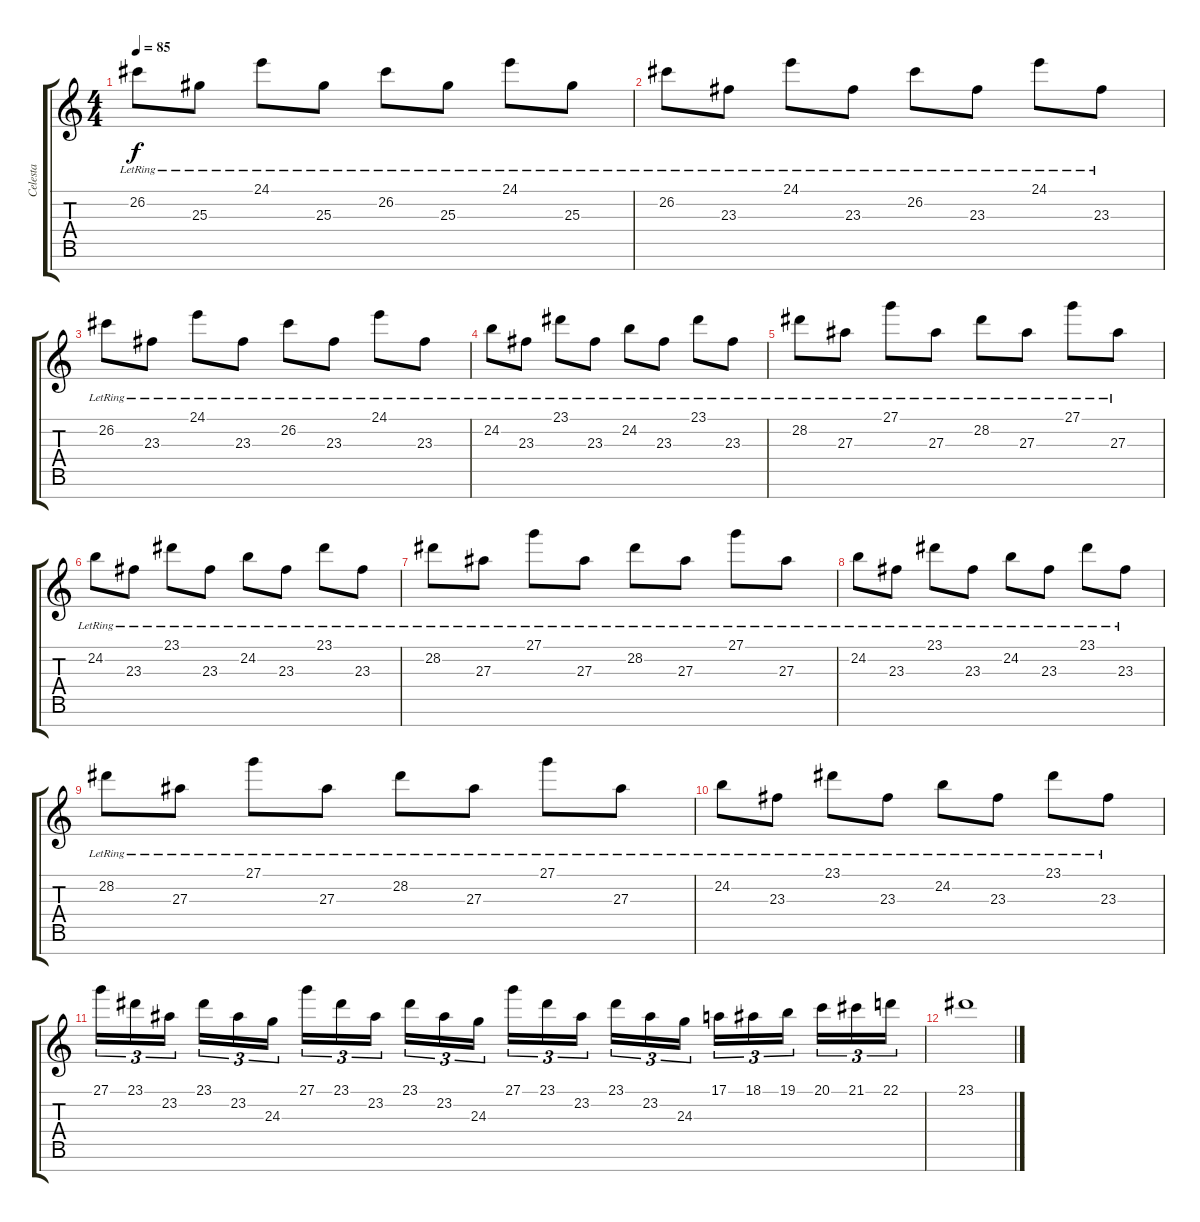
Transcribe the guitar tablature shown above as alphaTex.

\track ("Celesta" "Celesta") {instrument celesta}
\staff {score tabs}
\tuning (E4 B3 G3 D3 A2 E2 B1) {hide}
\ts (4 4)
\tempo 85
\clef g2
\ks c
26.2{lr}.8{dy f} 25.3{lr}.8 24.1{lr}.8 25.3{lr}.8 26.2{lr}.8 25.3{lr}.8 24.1{lr}.8 25.3{lr}.8 |
26.2{lr}.8 23.3{lr}.8 24.1{lr}.8 23.3{lr}.8 26.2{lr}.8 23.3{lr}.8 24.1{lr}.8 23.3{lr}.8 |
26.2{lr}.8 23.3{lr}.8 24.1{lr}.8 23.3{lr}.8 26.2{lr}.8 23.3{lr}.8 24.1{lr}.8 23.3{lr}.8 |
24.2{lr}.8 23.3{lr}.8 23.1{lr}.8 23.3{lr}.8 24.2{lr}.8 23.3{lr}.8 23.1{lr}.8 23.3{lr}.8 |
28.2{lr}.8 27.3{lr}.8 27.1{lr}.8 27.3{lr}.8 28.2{lr}.8 27.3{lr}.8 27.1{lr}.8 27.3{lr}.8 |
24.2{lr}.8 23.3{lr}.8 23.1{lr}.8 23.3{lr}.8 24.2{lr}.8 23.3{lr}.8 23.1{lr}.8 23.3{lr}.8 |
28.2{lr}.8 27.3{lr}.8 27.1{lr}.8 27.3{lr}.8 28.2{lr}.8 27.3{lr}.8 27.1{lr}.8 27.3{lr}.8 |
24.2{lr}.8 23.3{lr}.8 23.1{lr}.8 23.3{lr}.8 24.2{lr}.8 23.3{lr}.8 23.1{lr}.8 23.3{lr}.8 |
28.2{lr}.8 27.3{lr}.8 27.1{lr}.8 27.3{lr}.8 28.2{lr}.8 27.3{lr}.8 27.1{lr}.8 27.3{lr}.8 |
24.2{lr}.8 23.3{lr}.8 23.1{lr}.8 23.3{lr}.8 24.2{lr}.8 23.3{lr}.8 23.1{lr}.8 23.3{lr}.8 |
27.1.16{tu (3 2)} 23.1.16{tu (3 2)} 23.2.16{tu (3 2)} 23.1.16{tu (3 2)} 23.2.16{tu (3 2)} 24.3.16{tu (3 2)} 27.1.16{tu (3 2)} 23.1.16{tu (3 2)} 23.2.16{tu (3 2)} 23.1.16{tu (3 2)} 23.2.16{tu (3 2)} 24.3.16{tu (3 2)} 27.1.16{tu (3 2)} 23.1.16{tu (3 2)} 23.2.16{tu (3 2)} 23.1.16{tu (3 2)} 23.2.16{tu (3 2)} 24.3.16{tu (3 2)} 17.1.16{tu (3 2)} 18.1.16{tu (3 2)} 19.1.16{tu (3 2)} 20.1.16{tu (3 2)} 21.1.16{tu (3 2)} 22.1.16{tu (3 2)} |
23.1.1
